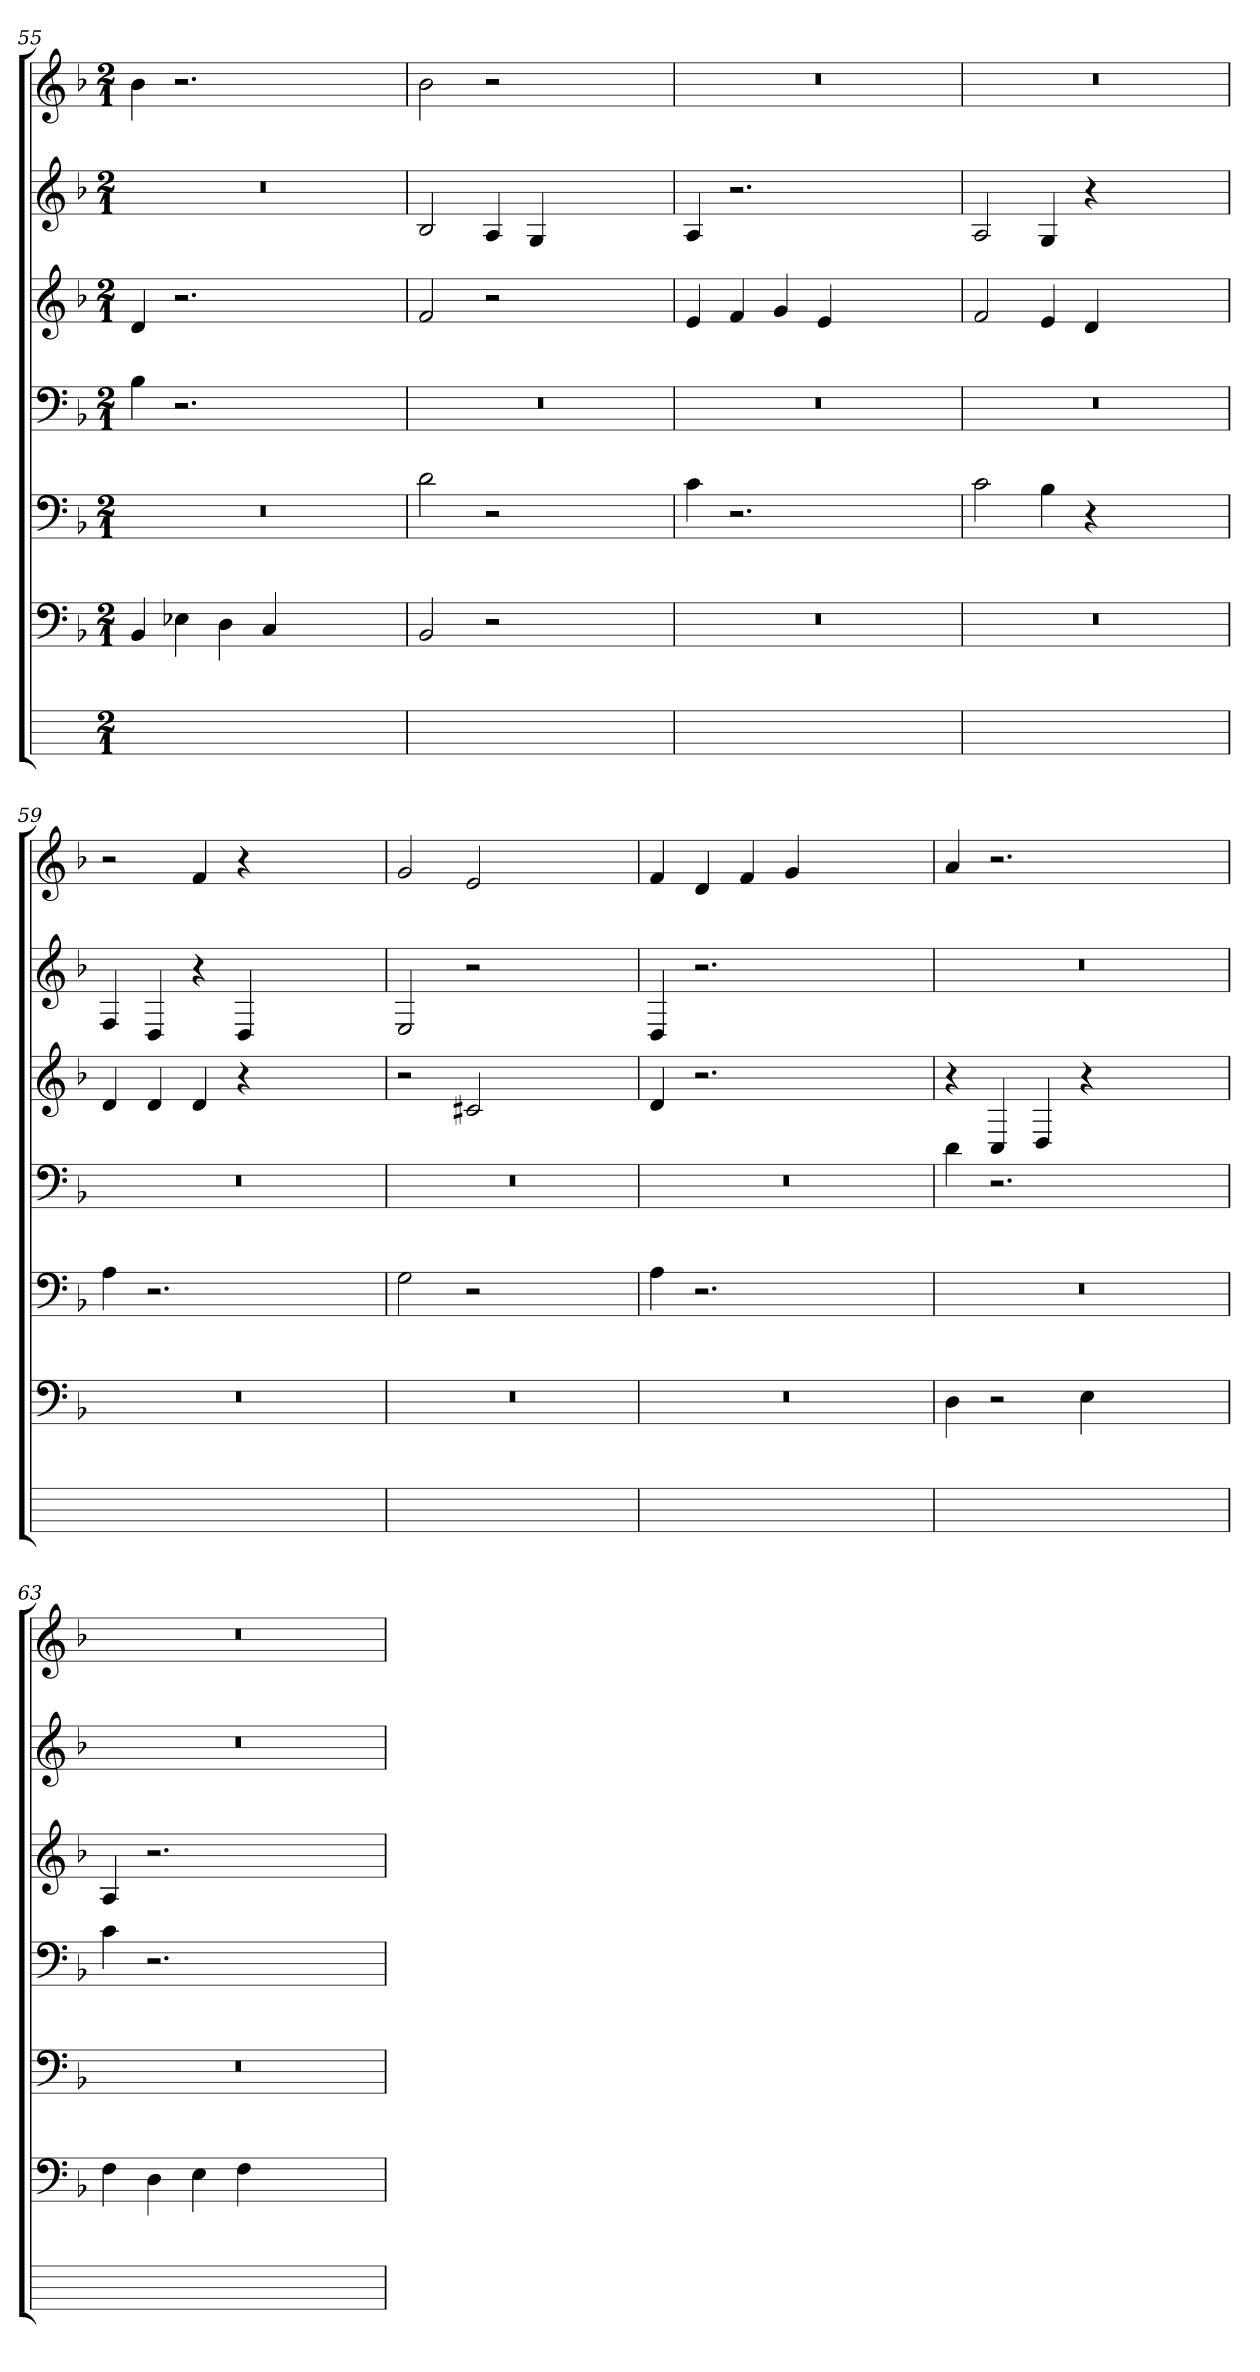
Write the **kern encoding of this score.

**kern	**kern	**kern	**kern	**kern	**kern	**kern
*part7	*part6	*part5	*part4	*part3	*part2	*part1
*staff7	*staff6	*staff5	*staff4	*staff3	*staff2	*staff1
*	*clefF4	*clefF4	*clefF4	*clefG2	*clefG2	*clefG2
*	*k[b-]	*k[b-]	*k[b-]	*k[b-]	*k[b-]	*k[b-]
*	*F:	*F:	*F:	*F:	*F:	*F:
*M2/1	*M2/1	*M2/1	*M2/1	*M2/1	*M2/1	*M2/1
=55	=55	=55	=55	=55	=55	=55
0ryy	4BB-	0r	4B-	4d	0r	4b-
.	4E-Xi	.	2.r	2.r	.	2.r
.	4Di	.	.	.	.	.
.	4Ci	.	.	.	.	.
.	1ryy	.	1ryy	1ryy	.	1ryy
=56	=56	=56	=56	=56	=56	=56
0ryy	2BB-j	2d	0r	2f	2B-	2b-j
.	2r	2r	.	2r	4Ai	2r
.	.	.	.	.	4Gi	.
.	1ryy	1ryy	.	1ryy	1ryy	1ryy
=57	=57	=57	=57	=57	=57	=57
0ryy	0r	4c	0r	4eZ	4A	0r
.	.	2.r	.	4fi	2.r	.
.	.	.	.	4gi	.	.
.	.	.	.	4e	.	.
.	.	1ryy	.	1ryy	1ryy	.
=58	=58	=58	=58	=58	=58	=58
0ryy	0r	2cj	0r	2f	2Aj	0r
.	.	4B-	.	4e	4G	.
.	.	4r	.	4di	4r	.
.	.	1ryy	.	1ryy	1ryy	.
=59	=59	=59	=59	=59	=59	=59
0ryy	0r	4A	0r	4dZ	4F	2r
.	.	2.r	.	4d	4DZ	.
.	.	.	.	4d	4r	4f
.	.	.	.	4r	4D	4r
.	.	1ryy	.	1ryy	1ryy	1ryy
=60	=60	=60	=60	=60	=60	=60
0ryy	0r	2G	0r	2r	2E	2g
.	.	2r	.	2c#X	2r	2e
.	.	1ryy	.	1ryy	1ryy	1ryy
=61	=61	=61	=61	=61	=61	=61
0ryy	0r	4A	0r	4d	4D	4f
.	.	2.r	.	2.r	2.r	4di
.	.	.	.	.	.	4fi
.	.	.	.	.	.	4g
.	.	1ryy	.	1ryy	1ryy	1ryy
=62	=62	=62	=62	=62	=62	=62
0ryy	4D	0r	4d	4r	0r	4a
.	2r	.	2.r	4Ci	.	2.r
.	.	.	.	4D	.	.
.	4Ei	.	.	4r	.	.
.	1ryy	.	1ryy	1ryy	.	1ryy
=63	=63	=63	=63	=63	=63	=63
0ryy	4F	0r	4c	4A	0r	0r
.	4Di	.	2.r	2.r	.	.
.	4Ei	.	.	.	.	.
.	4Fi	.	.	.	.	.
.	1ryy	.	1ryy	1ryy	.	.
=	=	=	=	=	=	=
*-	*-	*-	*-	*-	*-	*-
